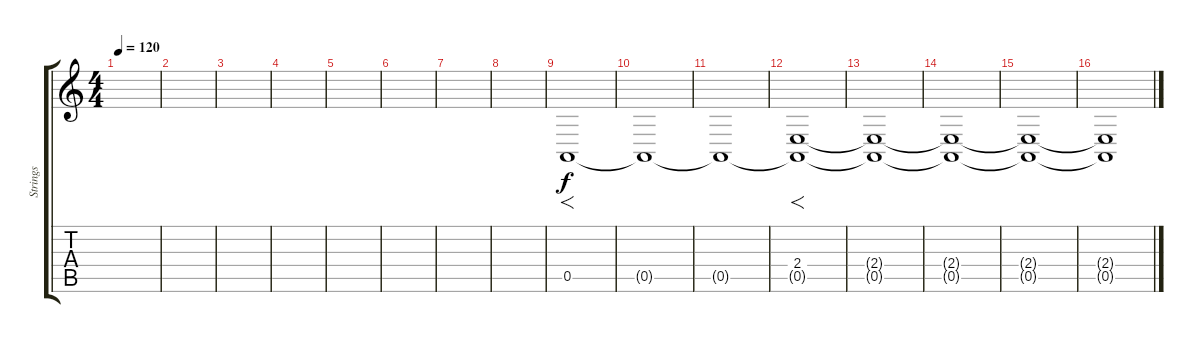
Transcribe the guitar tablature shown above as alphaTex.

\track ("Strings" "Strings") {instrument stringensemble2}
\staff {score tabs}
\tuning (E4 B3 G3 D3 A2 E2) {hide}
\ts (4 4)
\tempo 120
\clef g2
\ks c
|
|
|
|
|
|
|
|
0.5.1{f volume 16 instrument pad2warm} |
0.5{t}.1 |
0.5{t}.1 |
(2.4 0.5{t}).1{f} |
(2.4{t} 0.5{t}).1 |
(2.4{t} 0.5{t}).1 |
(2.4{t} 0.5{t}).1 |
(2.4{t} 0.5{t}).1
